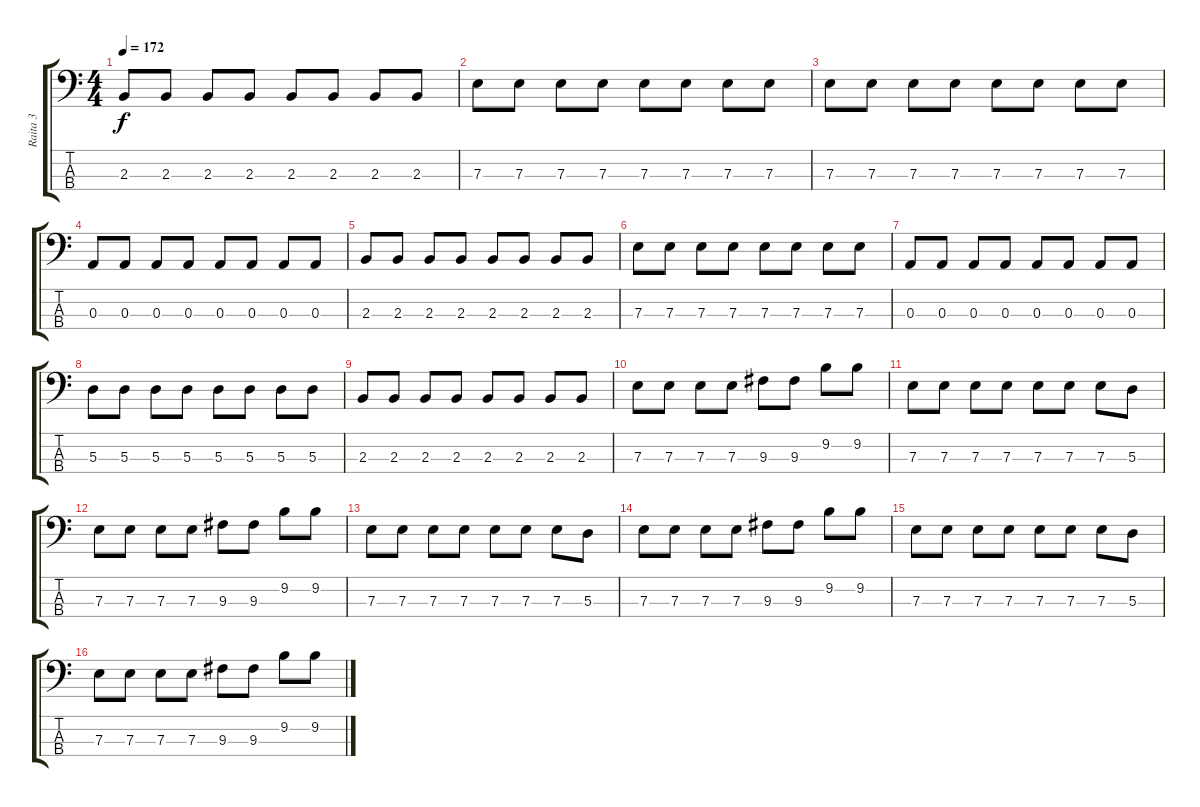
\track ("Raita 3" "Raita 3") {instrument electricbassfinger}
\staff {score tabs}
\tuning (G2 D2 A1 E1) {hide}
\ts (4 4)
\tempo 172
\clef f4
\ks c
2.3.8{dy f} 2.3.8 2.3.8 2.3.8 2.3.8 2.3.8 2.3.8 2.3.8 |
7.3.8 7.3.8 7.3.8 7.3.8 7.3.8 7.3.8 7.3.8 7.3.8 |
7.3.8 7.3.8 7.3.8 7.3.8 7.3.8 7.3.8 7.3.8 7.3.8 |
0.3.8 0.3.8 0.3.8 0.3.8 0.3.8 0.3.8 0.3.8 0.3.8 |
2.3.8 2.3.8 2.3.8 2.3.8 2.3.8 2.3.8 2.3.8 2.3.8 |
7.3.8 7.3.8 7.3.8 7.3.8 7.3.8 7.3.8 7.3.8 7.3.8 |
0.3.8 0.3.8 0.3.8 0.3.8 0.3.8 0.3.8 0.3.8 0.3.8 |
5.3.8 5.3.8 5.3.8 5.3.8 5.3.8 5.3.8 5.3.8 5.3.8 |
2.3.8 2.3.8 2.3.8 2.3.8 2.3.8 2.3.8 2.3.8 2.3.8 |
7.3.8 7.3.8 7.3.8 7.3.8 9.3.8 9.3.8 9.2.8 9.2.8 |
7.3.8 7.3.8 7.3.8 7.3.8 7.3.8 7.3.8 7.3.8 5.3.8 |
7.3.8 7.3.8 7.3.8 7.3.8 9.3.8 9.3.8 9.2.8 9.2.8 |
7.3.8 7.3.8 7.3.8 7.3.8 7.3.8 7.3.8 7.3.8 5.3.8 |
7.3.8 7.3.8 7.3.8 7.3.8 9.3.8 9.3.8 9.2.8 9.2.8 |
7.3.8 7.3.8 7.3.8 7.3.8 7.3.8 7.3.8 7.3.8 5.3.8 |
7.3.8 7.3.8 7.3.8 7.3.8 9.3.8 9.3.8 9.2.8 9.2.8
